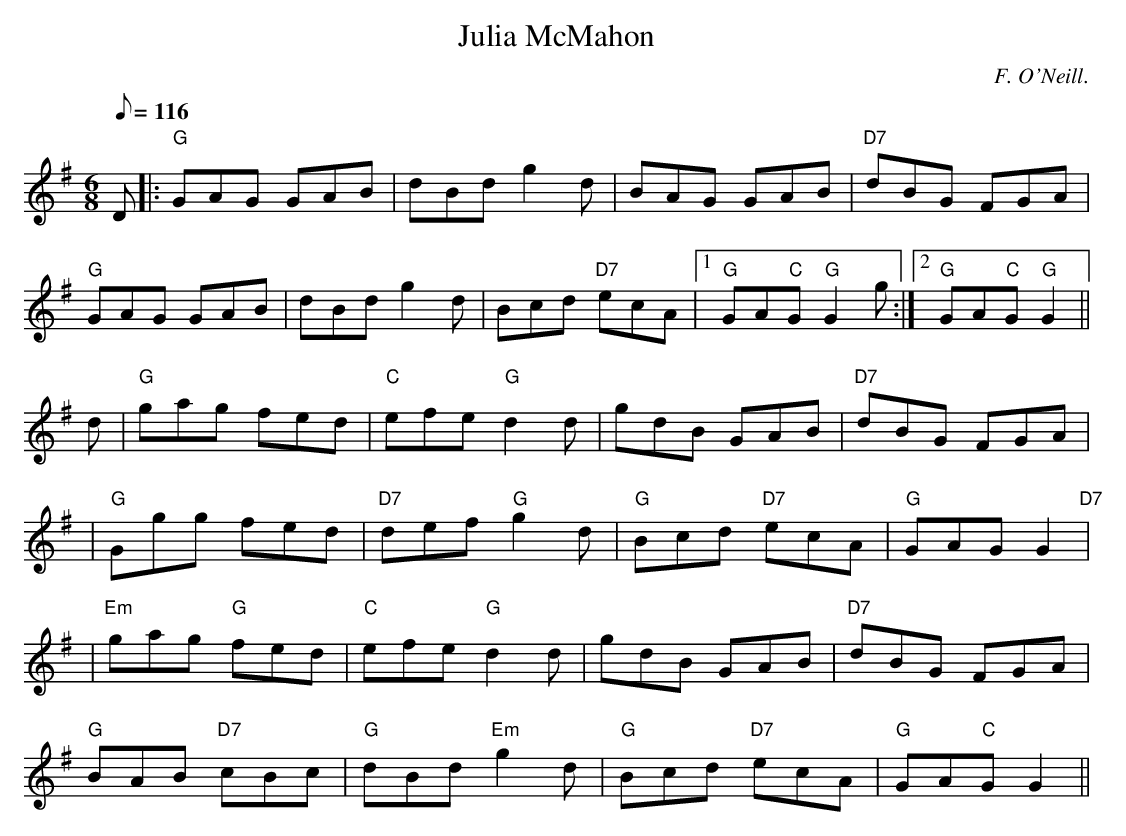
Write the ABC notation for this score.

X:1
T:Julia McMahon
C:F. O'Neill.
M:6/8
L:1/8
Q:116
K:G
D|:"G" GAG GAB|dBd g2 d|BAG GAB|"D7" dBG FGA|!
"G" GAG GAB|dBd g2 d | Bcd "D7" ecA|1"G"GA"C"G "G"G2 g:|2"G"GA"C"G "G" G2 ||!
d|"G" gag fed | "C" efe "G" d2 d | gdB GAB | "D7" dBG FGA|!
| "G" Ggg  fed | "D7" def "G" g2 d | "G" Bcd "D7" ecA | "G" GAG G2 "D7"|!
|"Em" gag "G" fed | "C" efe "G" d2 d | gdB GAB | "D7" dBG FGA|!
"G" BAB "D7" cBc | "G" dBd "Em" g2 d| "G" Bcd "D7" ecA | "G" GA"C"G G2||
